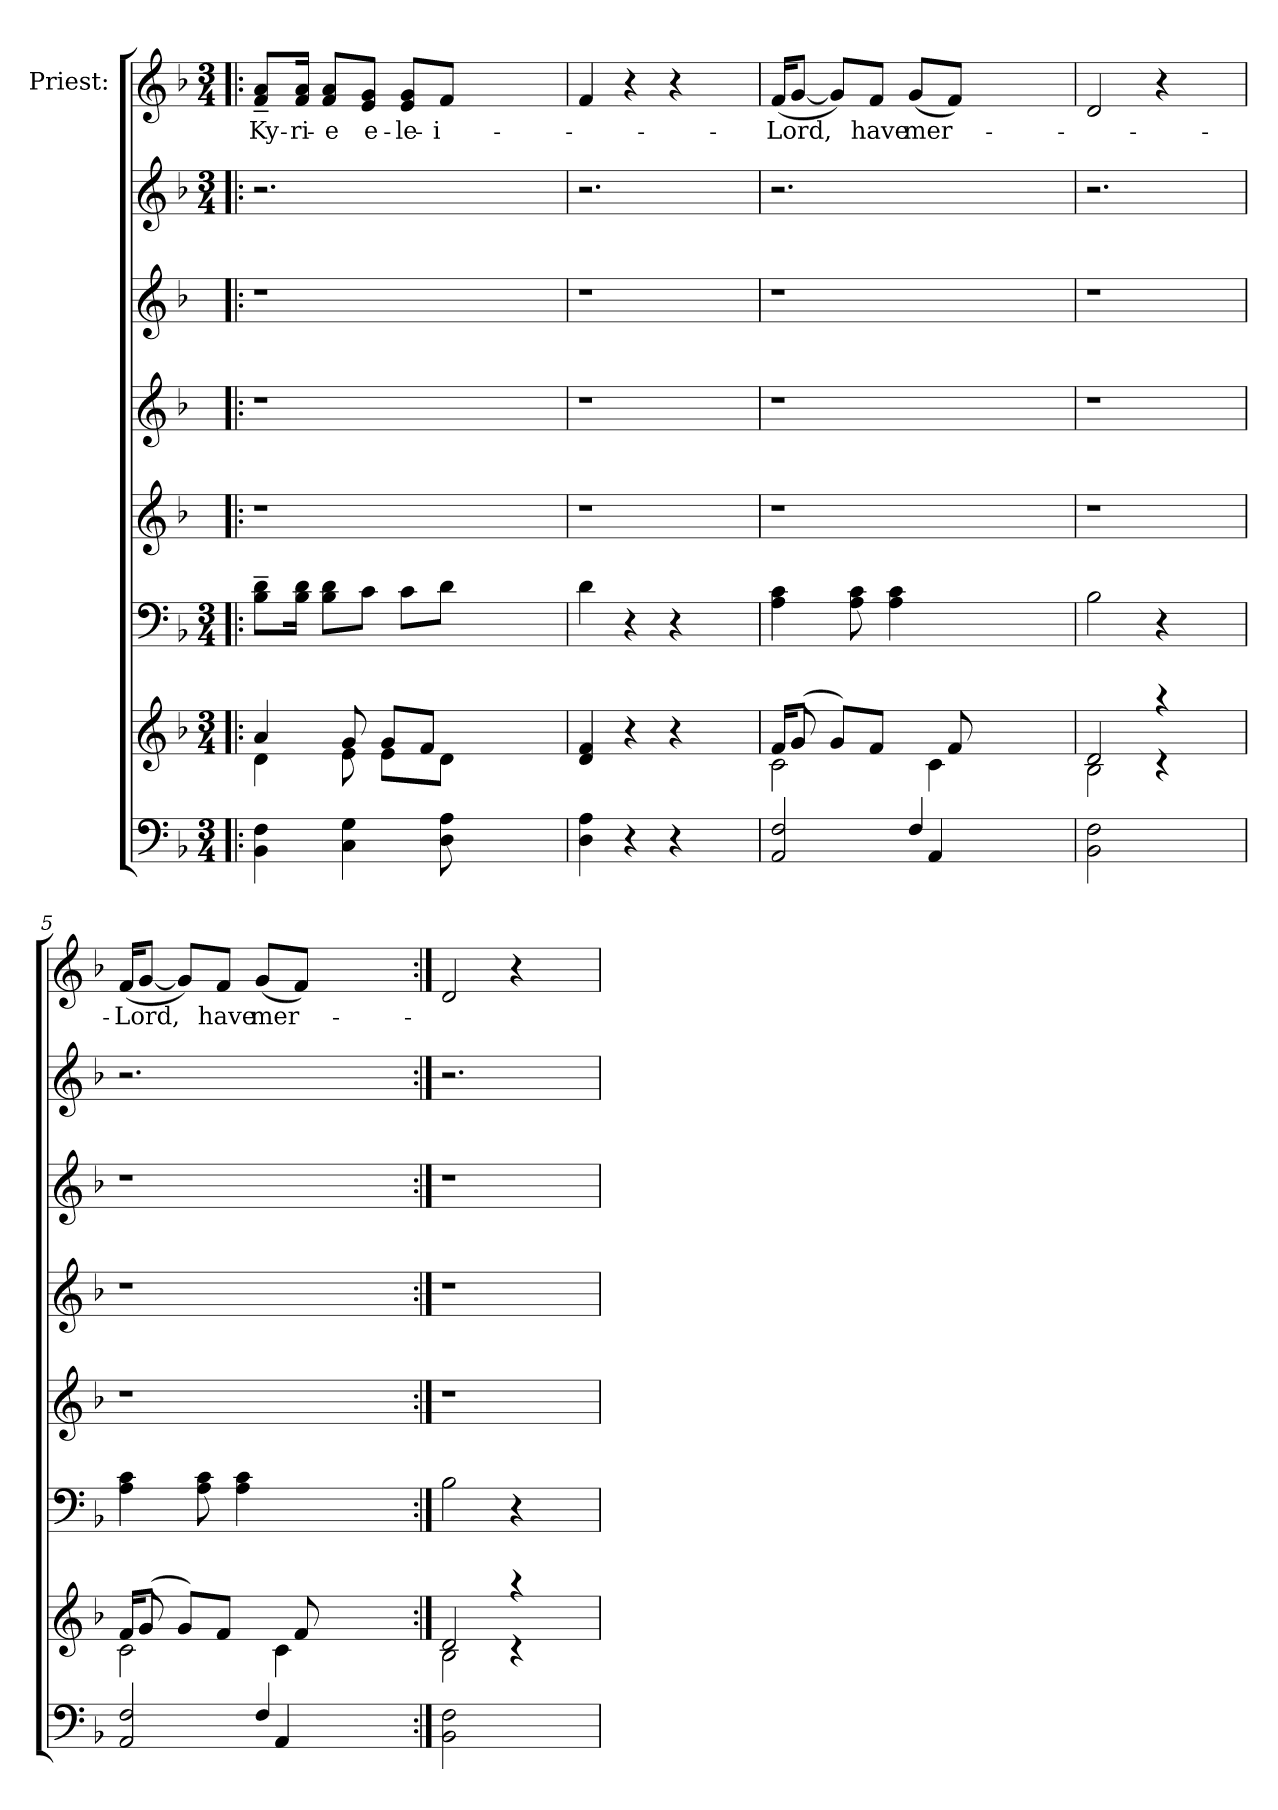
**kern	**kern	**kern	**kern	**kern	**kern	**kern	**kern	**text	**text
*part8	*part7	*part6	*part5	*part4	*part3	*part2	*part1	*part1	*part1
*staff8	*staff7	*staff6	*staff5	*staff4	*staff3	*staff2	*staff1	*staff1	*staff1
*	*	*	*	*	*	*	*I"Priest:	*	*
!!LO:PB:g=z
*clefF4	*clefG2	*clefF4	*clefG2	*clefG2	*clefG2	*clefG2	*clefG2	*	*
*k[b-]	*k[b-]	*k[b-]	*k[b-]	*k[b-]	*k[b-]	*k[b-]	*k[b-]	*	*
*F:	*F:	*F:	*F:	*F:	*F:	*F:	*F:	*	*
*M3/4	*M3/4	*M3/4	*	*	*	*M3/4	*M3/4	*	*
=1!|:	=1!|:	=1!|:	=1!|:	=1!|:	=1!|:	=1!|:	=1!|:	=1!|:	=1!|:
*	*^	*	*	*	*	*	*	*	*
!	!	!	!	!	!	!	!	!	!LO:LY:b	!
*^	*	*^	*	*	*	*	*	*^	*	*
4BB-\ 4F\	16ryy	4d\	4a/	16ryy	8B-\~> 8d\~>L	1r	1r	1r	2.r	8f/~< 8a/~<L	16ryy	Ky-	.
.	2...ryy	.	.	2...ryy	.	.	.	.	.	.	2...ryy	.	.
!	!	!	!	!	!	!	!	!	!	!	!	!LO:LY:b	!LO:LY:b
.	.	.	.	.	16B-\ 16d\Jk	.	.	.	.	16f/ 16a/Jk	.	-ri-	.
!	!	!	!	!	!	!	!	!	!	!	!	!LO:LY:b:rj	!
.	.	.	.	.	8B-\ 8d\L	.	.	.	.	8f/ 8a/L	.	-e	.
4C\ 4G\	.	8g/	8e\	.	.	.	.	.	.	.	.	.	.
!	!	!	!	!	!	!	!	!	!	!	!	!LO:LY:b	!
.	.	.	.	.	8c\J	.	.	.	.	8e/ 8g/J	.	e-	.
.	.	8g/L	8e\L	.	.	.	.	.	.	.	.	.	.
!	!	!	!	!	!	!	!	!	!	!	!	!LO:LY:b	!
.	.	.	.	.	8c\L	.	.	.	.	8e/ 8g/L	.	-le-	.
16ryy	.	8f/J	16ryy	.	.	.	.	.	.	.	.	.	.
!	!	!	!	!	!	!	!	!	!	!	!	!LO:LY:b	!
8D\ 8A\	.	.	8d\J	.	8d\J	.	.	.	.	8f/J	.	-i-	.
.	.	4ryy	.	.	.	.	.	.	.	.	.	.	.
4ryy	.	.	4ryy	.	4ryy	.	.	.	.	4ryy	.	.	.
.	.	.	.	.	.	.	.	.	4ryy	.	.	.	.
.	.	16ryy	.	.	.	.	.	.	.	.	.	.	.
16ryy	.	16ryy	16ryy	.	16ryy	.	.	.	.	16ryy	.	.	.
*v	*v	*	*	*	*	*	*	*	*	*v	*v	*	*
*	*v	*v	*v	*	*	*	*	*	*	*	*
=2	=2	=2	=2	=2	=2	=2	=2	=2	=2
4D\ 4A\	4d/ 4f/	4d\	1r	1r	1r	2.r	4f/	.	.
4r	4r	4r	.	.	.	.	4r	.	.
4r	4r	4r	.	.	.	.	4r	.	.
4ryy	4ryy	4ryy	.	.	.	4ryy	4ryy	.	.
=3	=3	=3	=3	=3	=3	=3	=3	=3	=3
*^	*^	*	*	*	*	*	*	*	*
*	*	*	*^	*	*	*	*	*	*	*	*
*	*	*	*	*^	*	*	*	*	*	*	*	*
!	!	!	!	!	!	!	!	!	!	!	!	!LO:LY:b	!
*	*	*	*	*	*	*	*	*	*	*	*^	*	*
2AA/ 2F/	4..ryy	8ryy	2c\	16f/KL	16ryy	4A\ 4c\	1r	1r	1r	2.r	(<16f/KL	8ryy	Lord,	.
!	!	!	!	!	!	!	!	!	!	!	!	!	!	!LO:LY:b:rj
.	.	.	.	(8g/J	8g/	.	.	.	.	.	[<8g/J	.	.	.
.	.	4ryy	.	.	.	.	.	.	.	.	.	2..ryy	.	.
.	.	.	.	8g/L)	4.ryy	.	.	.	.	.	8g/L])	.	.	.
.	.	.	.	.	.	8A\ 8c\	.	.	.	.	.	.	.	.
!	!	!	!	!	!	!	!	!	!	!	!	!	!LO:LY:b	!
.	.	.	.	8f/J	.	.	.	.	.	.	8f/J	.	have	.
.	.	2ryy	.	.	.	4A\ 4c\	.	.	.	.	.	.	.	.
!	!	!	!	!	!	!	!	!	!	!	!	!	!LO:LY:b	!
.	4F/	.	.	16ryy	.	.	.	.	.	.	(<8g/L	.	mer-	.
4AA/	.	.	4ryy	4c\	.	.	.	.	.	.	.	.	.	.
.	.	.	.	.	8f/	.	.	.	.	.	8f/J)	.	.	.
.	.	.	.	.	.	4.ryy	.	.	.	.	.	.	.	.
.	4ryy	.	.	.	4ryy	.	.	.	.	.	4ryy	.	.	.
4ryy	.	.	4ryy	4ryy	.	.	.	.	.	4ryy	.	.	.	.
.	.	8ryy	.	.	.	.	.	.	.	.	.	.	.	.
.	16ryy	.	.	.	16ryy	.	.	.	.	.	16ryy	.	.	.
*v	*v	*	*	*	*	*	*	*	*	*	*v	*v	*	*
*	*	*v	*v	*v	*	*	*	*	*	*	*	*
=4	=4	=4	=4	=4	=4	=4	=4	=4	=4	=4
2BB-\ 2F\	2B-\	2d/	2B-\	1r	1r	1r	2.r	2d/	.	.
2ryy	4raa	4rc	4r	.	.	.	.	4r	.	.
.	4ryy	4ryy	4ryy	.	.	.	4ryy	4ryy	.	.
=5	=5	=5	=5	=5	=5	=5	=5	=5	=5	=5
*^	*^	*^	*	*	*	*	*	*	*	*
!	!	!	!	!	!	!	!	!	!	!	!	!LO:LY:b	!
*	*	*	*	*	*	*	*	*	*	*	*^	*	*
2AA/ 2F/	4..ryy	8ryy	2c\	16f/KL	16ryy	4A\ 4c\	1r	1r	1r	2.r	(<16f/KL	8ryy	Lord,	.
!	!	!	!	!	!	!	!	!	!	!	!	!	!	!LO:LY:b:rj
.	.	.	.	(8g/J	8g/	.	.	.	.	.	[<8g/J	.	.	.
.	.	4ryy	.	.	.	.	.	.	.	.	.	2..ryy	.	.
.	.	.	.	8g/L)	4.ryy	.	.	.	.	.	8g/L])	.	.	.
.	.	.	.	.	.	8A\ 8c\	.	.	.	.	.	.	.	.
!	!	!	!	!	!	!	!	!	!	!	!	!	!LO:LY:b	!
.	.	.	.	8f/J	.	.	.	.	.	.	8f/J	.	have	.
.	.	2ryy	.	.	.	4A\ 4c\	.	.	.	.	.	.	.	.
!	!	!	!	!	!	!	!	!	!	!	!	!	!LO:LY:b	!
.	4F/	.	.	16ryy	.	.	.	.	.	.	(<8g/L	.	mer-	.
4AA/	.	.	4ryy	4c\	.	.	.	.	.	.	.	.	.	.
.	.	.	.	.	8f/	.	.	.	.	.	8f/J)	.	.	.
.	.	.	.	.	.	4.ryy	.	.	.	.	.	.	.	.
.	4ryy	.	.	.	4ryy	.	.	.	.	.	4ryy	.	.	.
4ryy	.	.	4ryy	4ryy	.	.	.	.	.	4ryy	.	.	.	.
.	.	8ryy	.	.	.	.	.	.	.	.	.	.	.	.
.	16ryy	.	.	.	16ryy	.	.	.	.	.	16ryy	.	.	.
*v	*v	*	*	*	*	*	*	*	*	*	*v	*v	*	*
*	*	*v	*v	*v	*	*	*	*	*	*	*	*
=6:|!	=6:|!	=6:|!	=6:|!	=6:|!	=6:|!	=6:|!	=6:|!	=6:|!	=6:|!	=6:|!
2BB-\ 2F\	2B-\	2d/	2B-\	1r	1r	1r	2.r	2d/	.	.
2ryy	4raa	4rc	4r	.	.	.	.	4r	.	.
.	4ryy	4ryy	4ryy	.	.	.	4ryy	4ryy	.	.
*	*v	*v	*	*	*	*	*	*	*	*
=	=	=	=	=	=	=	=	=	=
*-	*-	*-	*-	*-	*-	*-	*-	*-	*-
